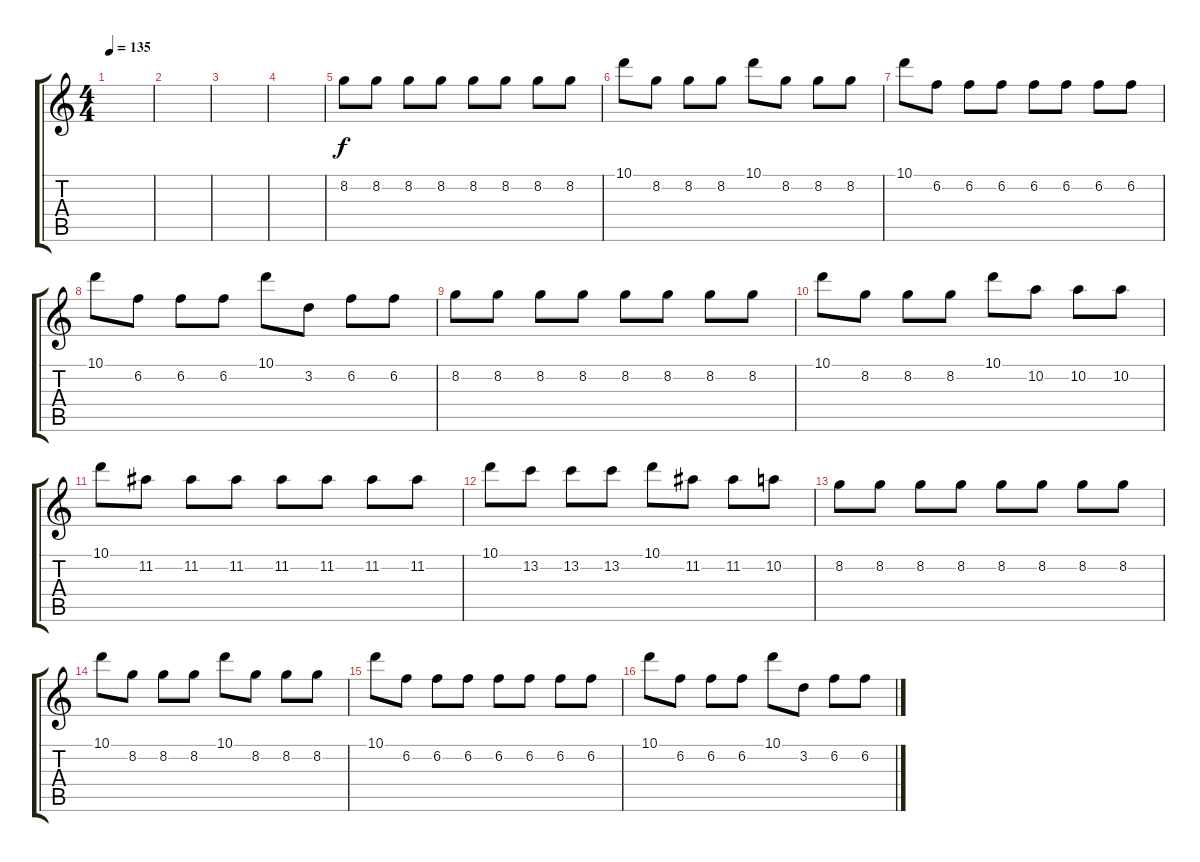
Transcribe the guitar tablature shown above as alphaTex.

\track (" " " ") {instrument distortionguitar}
\staff {score tabs}
\tuning (E4 B3 G3 D3 A2 E2) {hide}
\ts (4 4)
\tempo 135
\clef g2
\ks c
|
|
|
|
8.2.8 8.2.8 8.2.8 8.2.8 8.2.8 8.2.8 8.2.8 8.2.8 |
10.1.8 8.2.8 8.2.8 8.2.8 10.1.8 8.2.8 8.2.8 8.2.8 |
10.1.8 6.2.8 6.2.8 6.2.8 6.2.8 6.2.8 6.2.8 6.2.8 |
10.1.8 6.2.8 6.2.8 6.2.8 10.1.8 3.2.8 6.2.8 6.2.8 |
8.2.8 8.2.8 8.2.8 8.2.8 8.2.8 8.2.8 8.2.8 8.2.8 |
10.1.8 8.2.8 8.2.8 8.2.8 10.1.8 10.2.8 10.2.8 10.2.8 |
10.1.8 11.2.8 11.2.8 11.2.8 11.2.8 11.2.8 11.2.8 11.2.8 |
10.1.8 13.2.8 13.2.8 13.2.8 10.1.8 11.2.8 11.2.8 10.2.8 |
8.2.8 8.2.8 8.2.8 8.2.8 8.2.8 8.2.8 8.2.8 8.2.8 |
10.1.8 8.2.8 8.2.8 8.2.8 10.1.8 8.2.8 8.2.8 8.2.8 |
10.1.8 6.2.8 6.2.8 6.2.8 6.2.8 6.2.8 6.2.8 6.2.8 |
10.1.8 6.2.8 6.2.8 6.2.8 10.1.8 3.2.8 6.2.8 6.2.8
